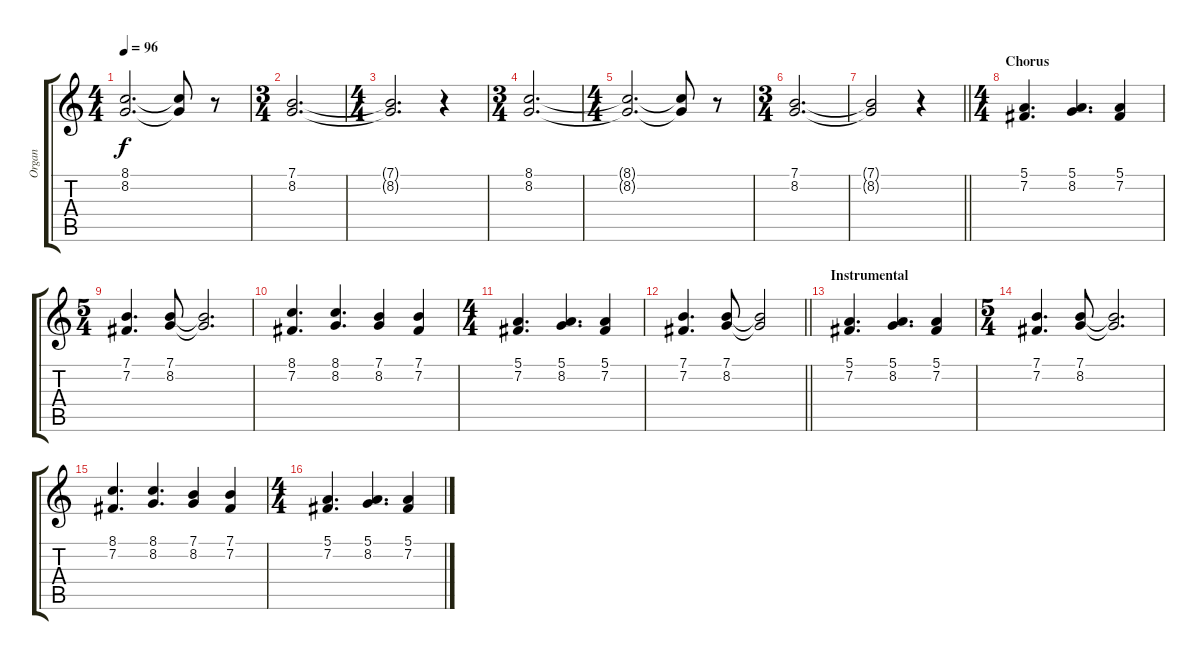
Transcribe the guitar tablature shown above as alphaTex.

\track ("Organ" "Organ") {instrument percussiveorgan}
\staff {score tabs}
\tuning (E4 B3 G3 D3 A2 E2) {hide}
\ts (4 4)
\tempo 96
\clef g2
\ks c
(8.1{t} 8.2{t}).2{d dy f} (8.1{t} 8.2{t}).8 r.8 |
\ts (3 4)
(7.1 8.2).2{d} |
\ts (4 4)
(7.1{t} 8.2{t}).2{d} r.4 |
\ts (3 4)
(8.1 8.2).2{d} |
\ts (4 4)
(8.1{t} 8.2{t}).2{d} (8.1{t} 8.2{t}).8 r.8 |
\ts (3 4)
(7.1 8.2).2{d} |
\barLineRight lightlight
(7.1{t} 8.2{t}).2 r.4 |
\ts (4 4)
\section ("" "Chorus")
(5.1 7.2).4{d} (5.1 8.2).4{d} (5.1 7.2).4 |
\ts (5 4)
(7.1 7.2).4{d} (7.1 8.2).8 (7.1{t} 8.2{t}).2{d} |
(8.1 7.2).4{d} (8.1 8.2).4{d} (7.1 8.2).4 (7.1 7.2).4 |
\ts (4 4)
(5.1 7.2).4{d} (5.1 8.2).4{d} (5.1 7.2).4 |
\barLineRight lightlight
(7.1 7.2).4{d} (7.1 8.2).8 (7.1{t} 8.2{t}).2 |
\section ("" "Instrumental")
(5.1 7.2).4{d} (5.1 8.2).4{d} (5.1 7.2).4 |
\ts (5 4)
(7.1 7.2).4{d} (7.1 8.2).8 (7.1{t} 8.2{t}).2{d} |
(8.1 7.2).4{d} (8.1 8.2).4{d} (7.1 8.2).4 (7.1 7.2).4 |
\ts (4 4)
(5.1 7.2).4{d} (5.1 8.2).4{d} (5.1 7.2).4
